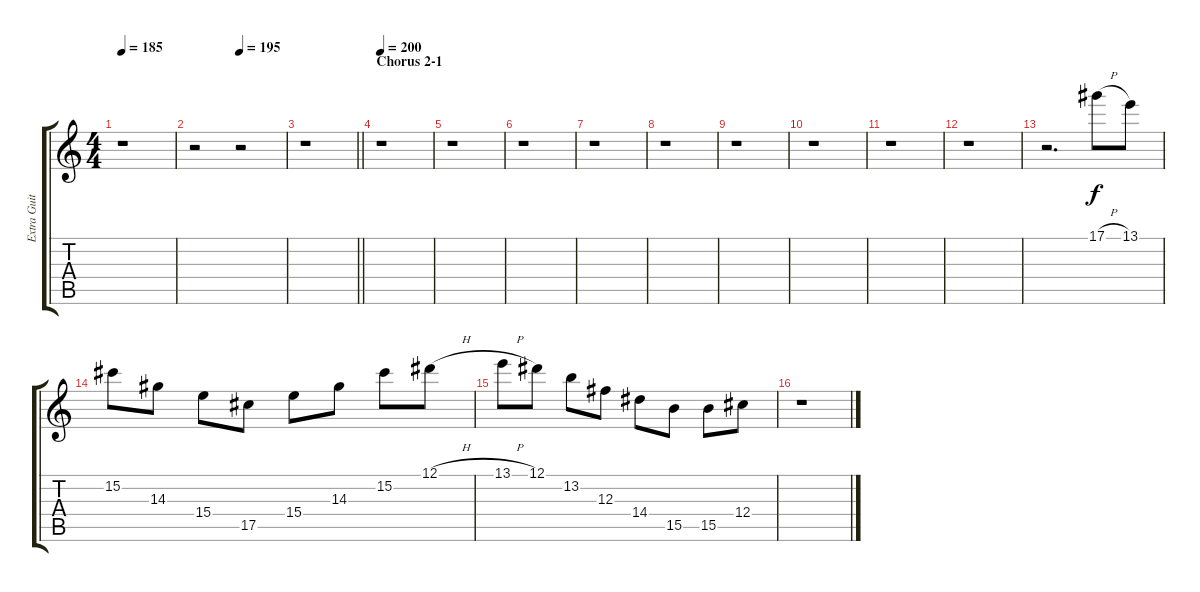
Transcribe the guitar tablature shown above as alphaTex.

\track ("Extra Guitar 1" "Extra Guit") {instrument distortionguitar}
\staff {score tabs}
\tuning (Eb4 Bb3 Gb3 Db3 Ab2 D2) {hide}
\ts (4 4)
\tempo 185
\clef g2
\ks c
r.1{dy f} |
\tempo (195 0.5)
r.2 r.2 |
\barLineRight lightlight
r.1 |
\section ("" "Chorus 2-1")
\tempo 200
r.1 |
r.1 |
r.1 |
r.1 |
r.1 |
r.1 |
r.1 |
r.1 |
r.1 |
r.2{d} 17.1{h}.8 13.1.8 |
15.2.8 14.3.8 15.4.8 17.5.8 15.4.8 14.3.8 15.2.8 12.1{h}.8 |
13.1{h}.8 12.1.8 13.2.8 12.3.8 14.4.8 15.5.8 15.5.8 12.4.8 |
r.1
